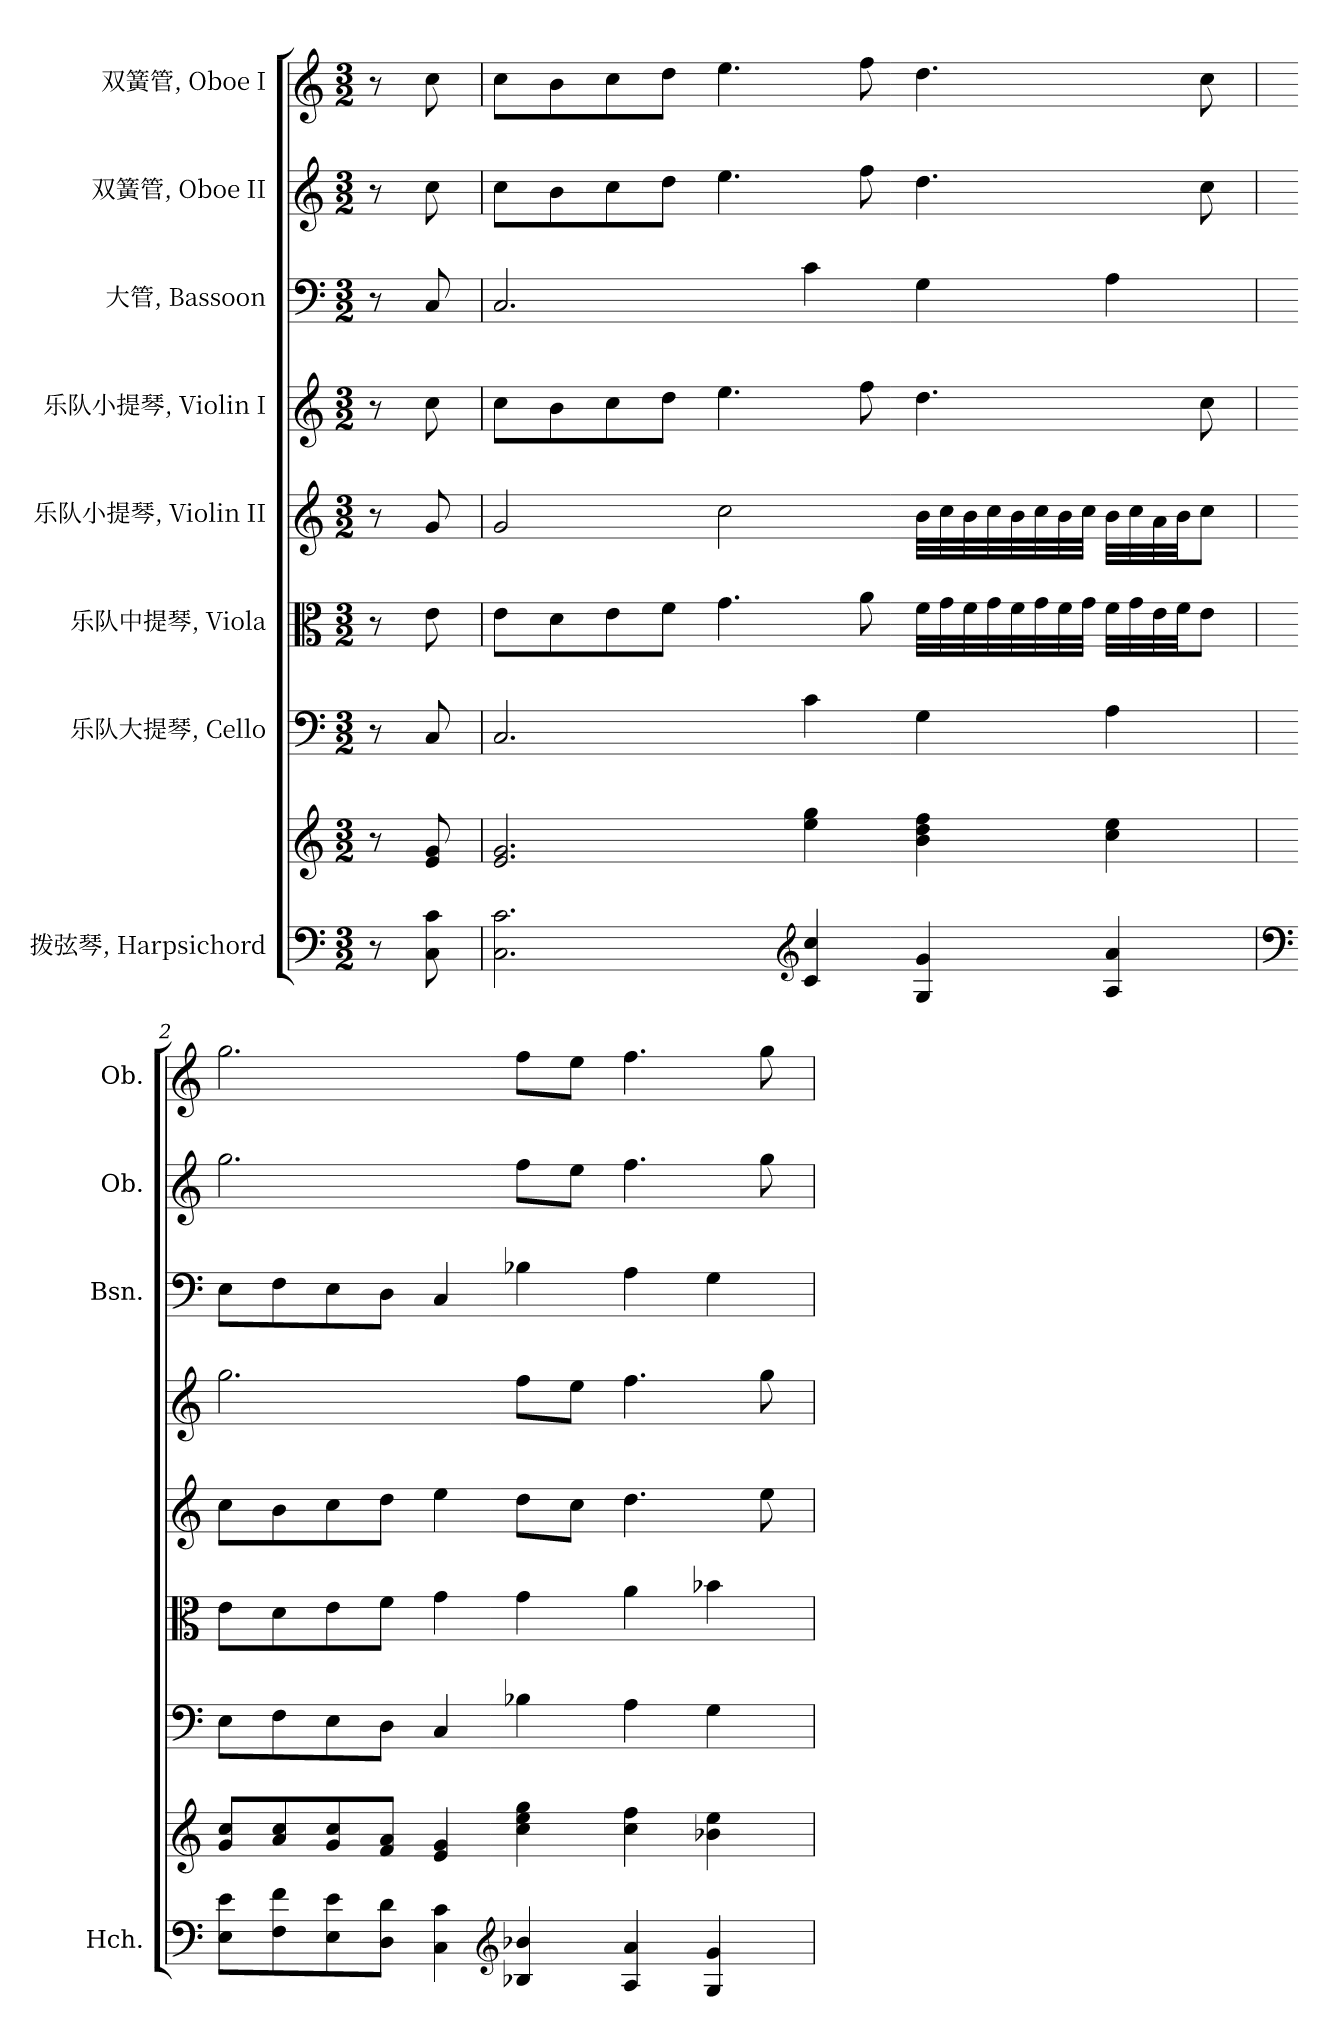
**kern	**kern	**kern	**kern	**kern	**kern	**kern	**kern	**kern
*part8	*part8	*part7	*part6	*part5	*part4	*part3	*part2	*part1
*staff9	*staff8	*staff7	*staff6	*staff5	*staff4	*staff3	*staff2	*staff1
*I"拨弦琴, Harpsichord	*	*I"乐队大提琴, Cello	*I"乐队中提琴, Viola	*I"乐队小提琴, Violin II	*I"乐队小提琴, Violin I	*I"大管, Bassoon	*I"双簧管, Oboe II	*I"双簧管, Oboe I
*I'Hch.	*	*	*	*	*	*I'Bsn.	*I'Ob.	*I'Ob.
*clefF4	*clefG2	*clefF4	*clefC3	*clefG2	*clefG2	*clefF4	*clefG2	*clefG2
*k[]	*k[]	*k[]	*k[]	*k[]	*k[]	*k[]	*k[]	*k[]
*M3/2	*M3/2	*M3/2	*M3/2	*M3/2	*M3/2	*M3/2	*M3/2	*M3/2
*MM168	*MM168	*MM168	*MM168	*MM168	*MM168	*MM168	*MM168	*MM168
=	=	=	=	=	=	=	=	=
8r	8r	8r	8r	8r	8r	8r	8r	8r
8C\ 8c\	8e/ 8g/	8C/	8e\	8g/	8cc\	8C/	8cc\	8cc\
=1	=1	=1	=1	=1	=1	=1	=1	=1
2.C\ 2.c\	2.e/ 2.g/	2.C/	8e\L	2g/	8cc\L	2.C/	8cc\L	8cc\L
.	.	.	8d\	.	8b\	.	8b\	8b\
.	.	.	8e\	.	8cc\	.	8cc\	8cc\
.	.	.	8f\J	.	8dd\J	.	8dd\J	8dd\J
.	.	.	4.g\	2cc\	4.ee\	.	4.ee\	4.ee\
*clefG2	*	*	*	*	*	*	*	*
4c/ 4cc/	4ee\ 4gg\	4c\	.	.	.	4c\	.	.
.	.	.	8a\	.	8ff\	.	8ff\	8ff\
4G/ 4g/	4b\ 4dd\ 4ff\	4G\	32f\LLL	32b\LLL	4.dd\	4G\	4.dd\	4.dd\
.	.	.	32g\	32cc\	.	.	.	.
.	.	.	32f\	32b\	.	.	.	.
.	.	.	32g\	32cc\	.	.	.	.
.	.	.	32f\	32b\	.	.	.	.
.	.	.	32g\	32cc\	.	.	.	.
.	.	.	32f\	32b\	.	.	.	.
.	.	.	32g\JJJ	32cc\JJJ	.	.	.	.
4A/ 4a/	4cc\ 4ee\	4A\	32f\LLL	32b\LLL	.	4A\	.	.
.	.	.	32g\	32cc\	.	.	.	.
.	.	.	32e\	32a\	.	.	.	.
.	.	.	32f\JJ	32b\JJ	.	.	.	.
.	.	.	8e\J	8cc\J	8cc\	.	8cc\	8cc\
!!LO:PB:g=z
=2	=2	=2	=2	=2	=2	=2	=2	=2
*clefF4	*	*	*	*	*	*	*	*
8E\ 8e\L	8g/ 8cc/L	8E\L	8e\L	8cc\L	2.gg\	8E\L	2.gg\	2.gg\
8F\ 8f\	8a/ 8cc/	8F\	8d\	8b\	.	8F\	.	.
8E\ 8e\	8g/ 8cc/	8E\	8e\	8cc\	.	8E\	.	.
8D\ 8d\J	8f/ 8a/J	8D\J	8f\J	8dd\J	.	8D\J	.	.
4C\ 4c\	4e/ 4g/	4C/	4g\	4ee\	.	4C/	.	.
*clefG2	*	*	*	*	*	*	*	*
4B-X/ 4b-X/	4cc\ 4ee\ 4gg\	4B-X\	4g\	8dd\L	8ff\L	4B-X\	8ff\L	8ff\L
.	.	.	.	8cc\J	8ee\J	.	8ee\J	8ee\J
4A/ 4a/	4cc\ 4ff\	4A\	4a\	4.dd\	4.ff\	4A\	4.ff\	4.ff\
4G/ 4g/	4b-X\ 4ee\	4G\	4b-X\	.	.	4G\	.	.
.	.	.	.	8ee\	8gg\	.	8gg\	8gg\
=	=	=	=	=	=	=	=	=
*-	*-	*-	*-	*-	*-	*-	*-	*-
